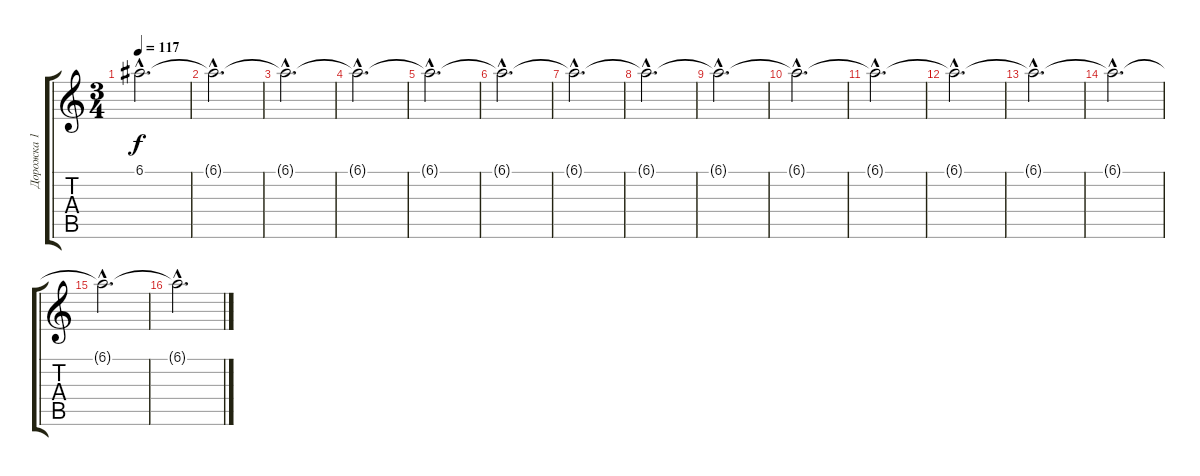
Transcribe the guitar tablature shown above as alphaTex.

\track ("Дорожка 1" "Дорожка 1") {instrument electricguitarjazz}
\staff {score tabs}
\tuning (E4 B3 G3 D3 A2 E2) {hide}
\ts (3 4)
\tempo 117
\clef g2
\ks c
6.1{hac t}.2{d dy f volume 7} |
6.1{hac t}.2{d volume 8} |
6.1{hac t}.2{d} |
6.1{hac t}.2{d} |
6.1{hac t}.2{d} |
6.1{hac t}.2{d} |
6.1{hac t}.2{d volume 8} |
6.1{hac t}.2{d volume 9} |
6.1{hac t}.2{d} |
6.1{hac t}.2{d} |
6.1{hac t}.2{d} |
6.1{hac t}.2{d} |
6.1{hac t}.2{d volume 9} |
6.1{hac t}.2{d volume 10} |
6.1{hac t}.2{d} |
6.1{hac t}.2{d}
